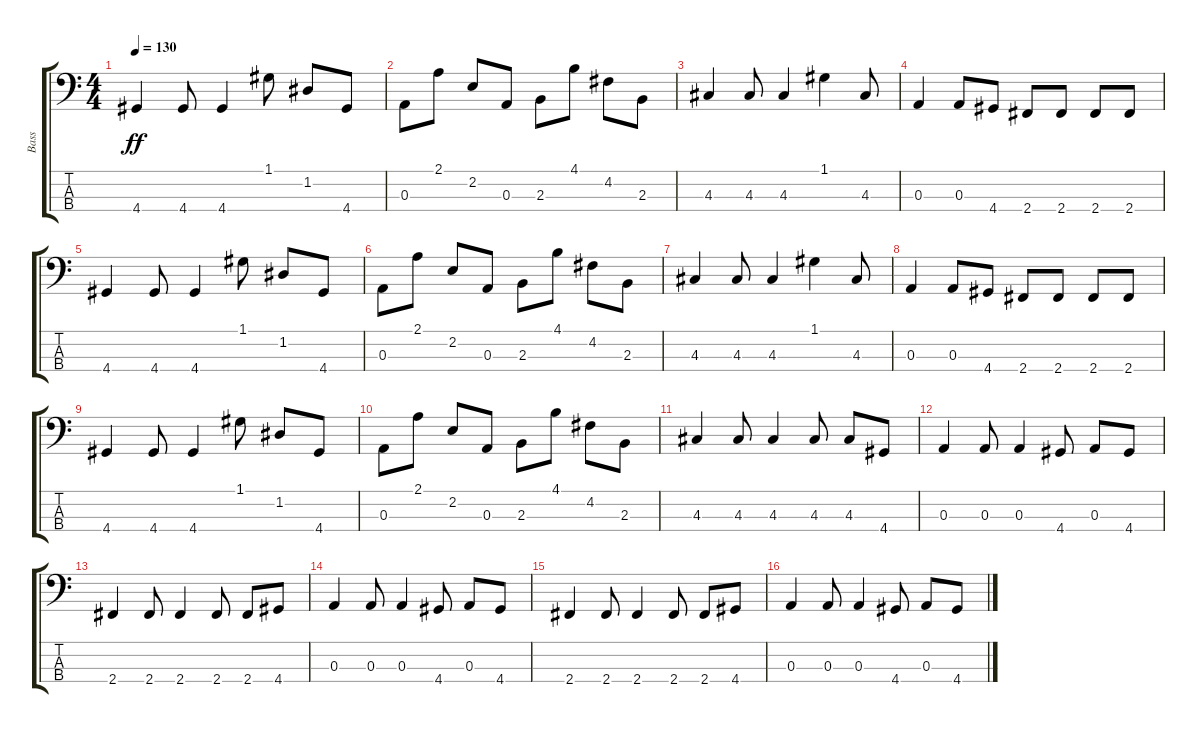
\track ("Bass" "Bass") {instrument electricbasspick}
\staff {score tabs}
\tuning (G2 D2 A1 E1) {hide}
\ts (4 4)
\tempo 130
\clef f4
\ks c
4.4.4{dy ff} 4.4.8 4.4.4 1.1.8 1.2.8 4.4.8 |
0.3.8 2.1.8 2.2.8 0.3.8 2.3.8 4.1.8 4.2.8 2.3.8 |
4.3.4 4.3.8 4.3.4 1.1.4 4.3.8 |
0.3.4 0.3.8 4.4.8 2.4.8 2.4.8 2.4.8 2.4.8 |
4.4.4 4.4.8 4.4.4 1.1.8 1.2.8 4.4.8 |
0.3.8 2.1.8 2.2.8 0.3.8 2.3.8 4.1.8 4.2.8 2.3.8 |
4.3.4 4.3.8 4.3.4 1.1.4 4.3.8 |
0.3.4 0.3.8 4.4.8 2.4.8 2.4.8 2.4.8 2.4.8 |
4.4.4 4.4.8 4.4.4 1.1.8 1.2.8 4.4.8 |
0.3.8 2.1.8 2.2.8 0.3.8 2.3.8 4.1.8 4.2.8 2.3.8 |
4.3.4 4.3.8 4.3.4 4.3.8 4.3.8 4.4.8 |
0.3.4 0.3.8 0.3.4 4.4.8 0.3.8 4.4.8 |
2.4.4 2.4.8 2.4.4 2.4.8 2.4.8 4.4.8 |
0.3.4 0.3.8 0.3.4 4.4.8 0.3.8 4.4.8 |
2.4.4 2.4.8 2.4.4 2.4.8 2.4.8 4.4.8 |
0.3.4 0.3.8 0.3.4 4.4.8 0.3.8 4.4.8
